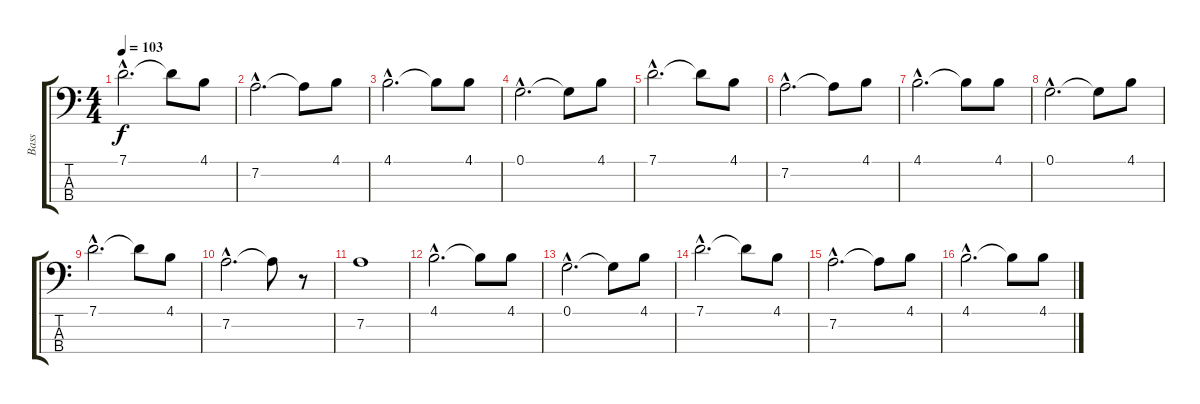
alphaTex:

\track ("Bass" "Bass") {instrument electricbassfinger}
\staff {score tabs}
\tuning (G2 D2 A1 E1) {hide}
\ts (4 4)
\tempo 103
\clef f4
\ks c
7.1{hac}.2{d dy f} 7.1{t}.8 4.1.8 |
7.2{hac}.2{d} 7.2{t}.8 4.1.8 |
4.1{hac}.2{d} 4.1{t}.8 4.1.8 |
0.1{hac}.2{d} 0.1{t}.8 4.1.8 |
7.1{hac}.2{d} 7.1{t}.8 4.1.8 |
7.2{hac}.2{d} 7.2{t}.8 4.1.8 |
4.1{hac}.2{d} 4.1{t}.8 4.1.8 |
0.1{hac}.2{d} 0.1{t}.8 4.1.8 |
7.1{hac}.2{d} 7.1{t}.8 4.1.8 |
7.2{hac}.2{d} 7.2{t}.8 r.8 |
7.2.1 |
4.1{hac}.2{d} 4.1{t}.8 4.1.8 |
0.1{hac}.2{d} 0.1{t}.8 4.1.8 |
7.1{hac}.2{d} 7.1{t}.8 4.1.8 |
7.2{hac}.2{d} 7.2{t}.8 4.1.8 |
4.1{hac}.2{d} 4.1{t}.8 4.1.8
